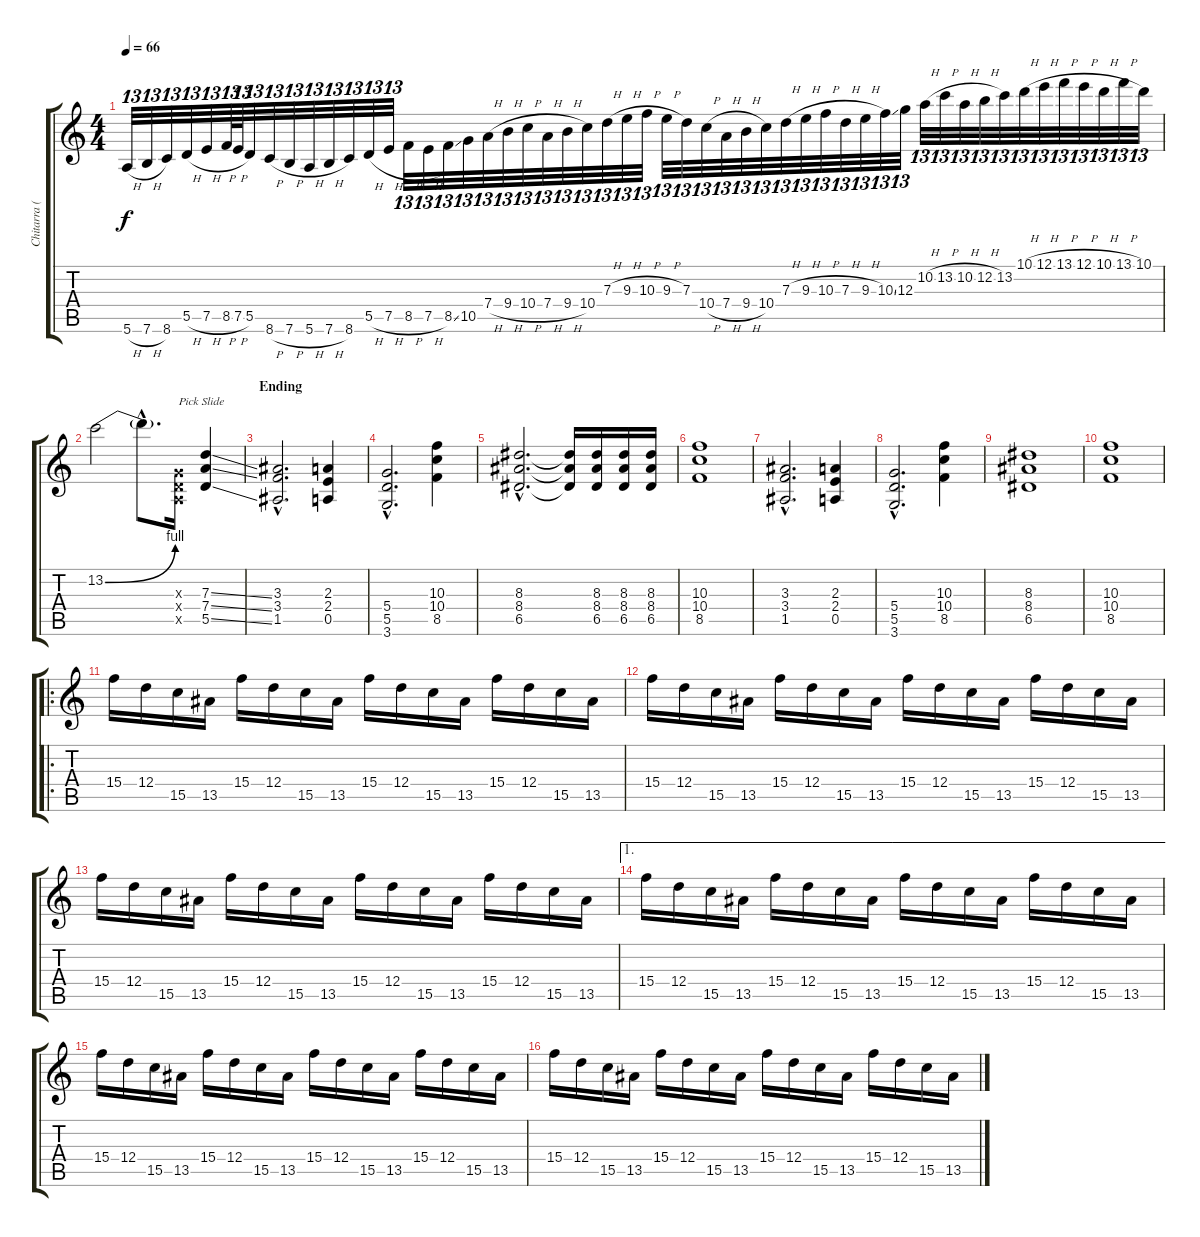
\track ("Chitarra (Lead)" "Chitarra (") {instrument distortionguitar}
\staff {score tabs}
\tuning (E4 B3 G3 D3 A2 E2) {hide}
\ts (4 4)
\tempo 66
\clef g2
\ks c
5.6{h}.32{tu (13 8) dy f} 7.6{h}.32{tu (13 8)} 8.6.32{tu (13 8)} 5.5{h}.32{tu (13 8)} 7.5{h}.32{tu (13 8)} 8.5{h}.64{tu (13 8)} 7.5{h}.64{tu (13 8)} 5.5.32{tu (13 8)} 8.6{h}.32{tu (13 8)} 7.6{h}.32{tu (13 8)} 5.6{h}.32{tu (13 8)} 7.6{h}.32{tu (13 8)} 8.6.32{tu (13 8)} 5.5{h}.32{tu (13 8)} 7.5{h}.32{tu (13 8)} 8.5{h}.32{tu (13 8)} 7.5{h}.32{tu (13 8)} 8.5{ss}.32{tu (13 8)} 10.5.32{tu (13 8)} 7.4{h}.32{tu (13 8)} 9.4{h}.32{tu (13 8)} 10.4{h}.32{tu (13 8)} 7.4{h}.32{tu (13 8)} 9.4{h}.32{tu (13 8)} 10.4.32{tu (13 8)} 7.3{h}.32{tu (13 8)} 9.3{h}.32{tu (13 8)} 10.3{h}.32{tu (13 8)} 9.3{h}.32{tu (13 8)} 7.3.32{tu (13 8)} 10.4{h}.32{tu (13 8)} 7.4{h}.32{tu (13 8)} 9.4{h}.32{tu (13 8)} 10.4.32{tu (13 8)} 7.3{h}.32{tu (13 8)} 9.3{h}.32{tu (13 8)} 10.3{h}.32{tu (13 8)} 7.3{h}.32{tu (13 8)} 9.3{h}.32{tu (13 8)} 10.3{ss}.32{tu (13 8)} 12.3.32{tu (13 8)} 10.2{h}.32{tu (13 8)} 13.2{h}.32{tu (13 8)} 10.2{h}.32{tu (13 8)} 12.2{h}.32{tu (13 8)} 13.2.32{tu (13 8)} 10.1{h}.32{tu (13 8)} 12.1{h}.32{tu (13 8)} 13.1{h}.32{tu (13 8)} 12.1{h}.32{tu (13 8)} 10.1{h}.32{tu (13 8)} 13.1{h}.32{tu (13 8)} 10.1.32{tu (13 8)} |
13.2{be (bend 0 0 60 4)}.2 13.2{hac t}.8{d} (0.3{x} 0.4{x} 0.5{x}).16{txt "Pick Slide"} (7.3{ss} 7.4{ss} 5.5{ss}).4 |
\section ("" "Ending")
(3.3{hac} 3.4{hac} 1.5{hac}).2{d} (2.3 2.4 0.5).4 |
(5.4{hac} 5.5{hac} 3.6{hac}).2{d} (10.3 10.4 8.5).4 |
(8.3{hac} 8.4{hac} 6.5{hac}).2{d} (8.3{t} 8.4{t} 6.5{t}).16 (8.3 8.4 6.5).16 (8.3 8.4 6.5).16 (8.3 8.4 6.5).16 |
(10.3 10.4 8.5).1 |
(3.3{hac} 3.4{hac} 1.5{hac}).2{d} (2.3 2.4 0.5).4 |
(5.4{hac} 5.5{hac} 3.6{hac}).2{d} (10.3 10.4 8.5).4 |
(8.3 8.4 6.5).1 |
(10.3 10.4 8.5).1 |
\ro
15.4.16{volume 9} 12.4.16 15.5.16 13.5.16 15.4.16 12.4.16 15.5.16 13.5.16 15.4.16 12.4.16 15.5.16 13.5.16 15.4.16 12.4.16 15.5.16 13.5.16 |
15.4.16{volume 9} 12.4.16 15.5.16 13.5.16 15.4.16 12.4.16 15.5.16 13.5.16 15.4.16 12.4.16 15.5.16 13.5.16 15.4.16 12.4.16 15.5.16 13.5.16 |
15.4.16{volume 9} 12.4.16 15.5.16 13.5.16 15.4.16 12.4.16 15.5.16 13.5.16 15.4.16 12.4.16 15.5.16 13.5.16 15.4.16 12.4.16 15.5.16 13.5.16 |
\ae 1
15.4.16{volume 9} 12.4.16 15.5.16 13.5.16 15.4.16 12.4.16 15.5.16 13.5.16 15.4.16 12.4.16 15.5.16 13.5.16 15.4.16 12.4.16 15.5.16 13.5.16 |
15.4.16{volume 9} 12.4.16 15.5.16 13.5.16 15.4.16 12.4.16 15.5.16 13.5.16 15.4.16 12.4.16 15.5.16 13.5.16 15.4.16 12.4.16 15.5.16 13.5.16 |
15.4.16{volume 9} 12.4.16 15.5.16 13.5.16 15.4.16 12.4.16 15.5.16 13.5.16 15.4.16 12.4.16 15.5.16 13.5.16 15.4.16 12.4.16 15.5.16 13.5.16
